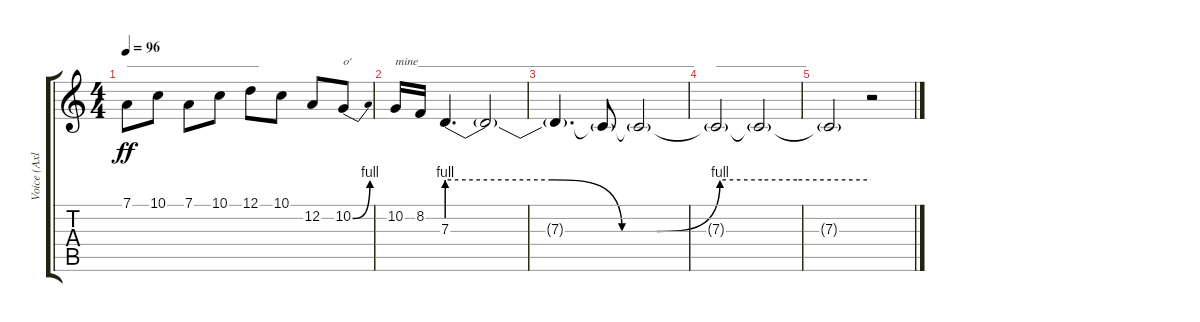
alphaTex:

\track ("Voice (Axl)" "Voice (Axl") {instrument lead2sawtooth}
\staff {score tabs}
\tuning (D4 A3 F3 C3 G2 D2) {hide}
\ts (4 4)
\tempo 96
\clef g2
\ks c
7.1.8{txt "______________________" dy ff} 10.1.8 7.1.8 10.1.8 12.1.8 10.1.8 12.2.8 10.2{be (bend 0 0 60 4)}.8{txt "o'"} |
10.2.16{txt "mine______________________________________________"} 8.2.16 7.3{be (custom 0 4 15 4 25 0 30 0 39 4 45 4 50 4 60 4)}.4{d} 7.3{t}.2 |
7.3{t}.4{d} 7.3{t}.8 7.3{t}.2 |
7.3{t}.2{txt "_______________"} 7.3{t}.2 |
7.3{t}.2 r.2
